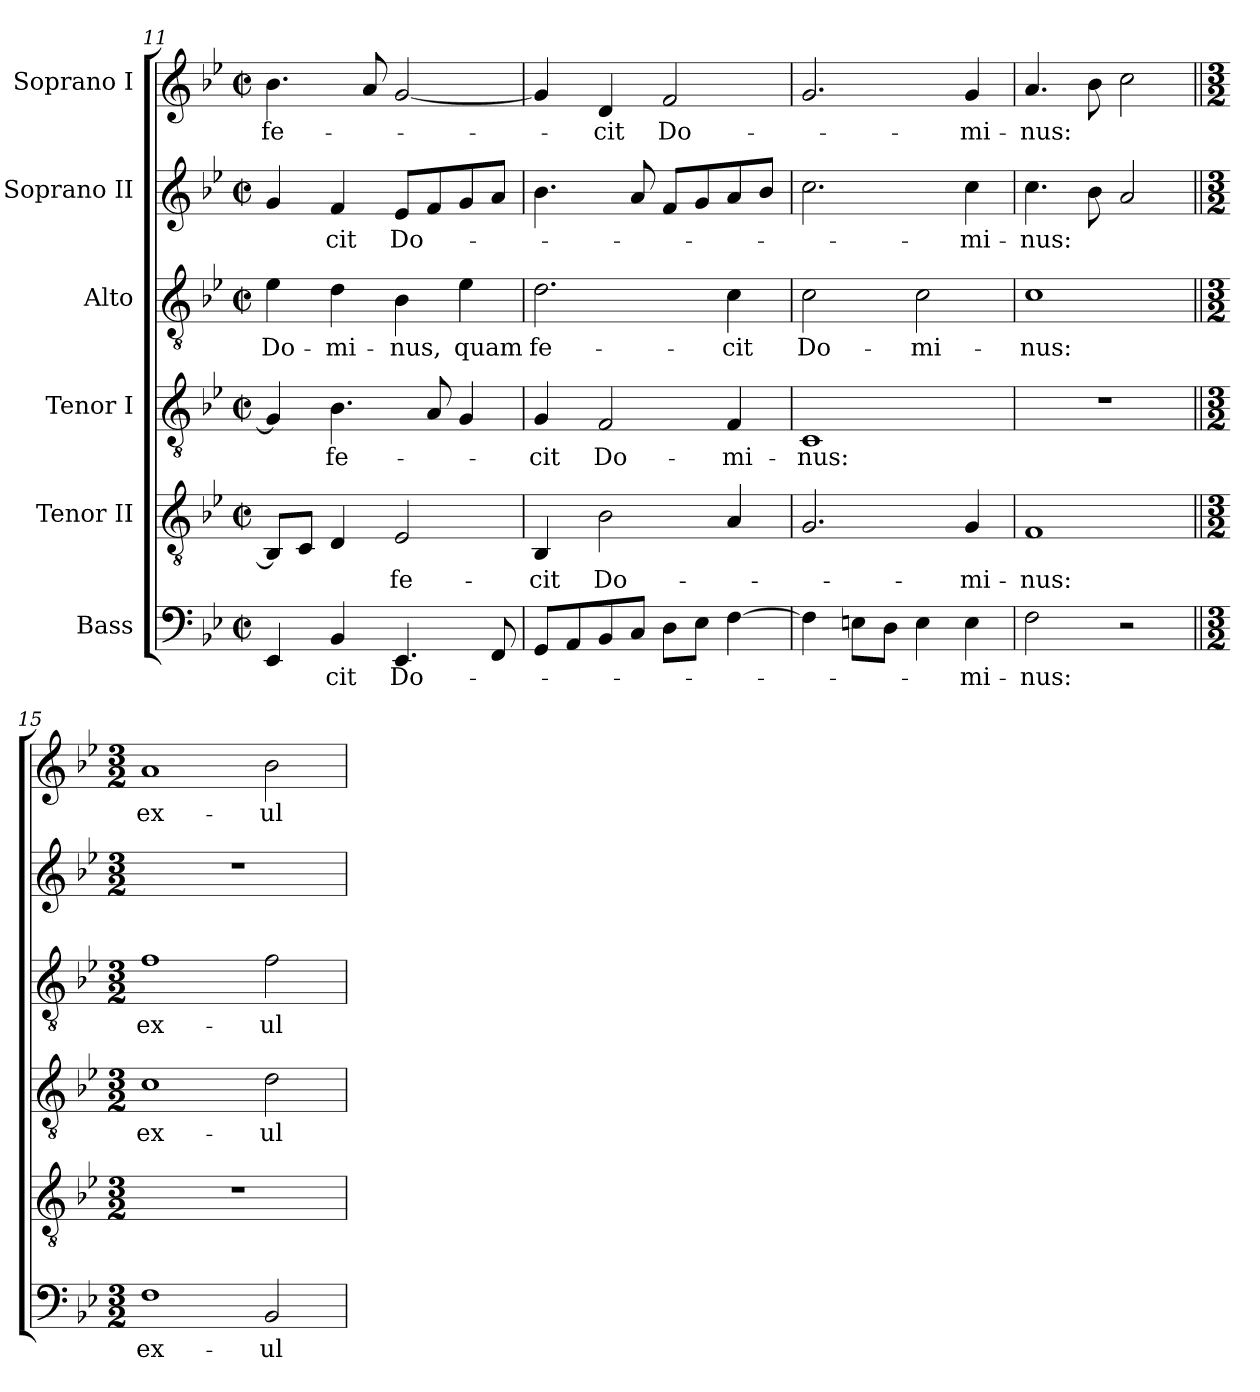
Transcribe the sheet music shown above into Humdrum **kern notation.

**kern	**text	**kern	**text	**kern	**text	**kern	**text	**kern	**text	**kern	**text
*part6	*part6	*part5	*part5	*part4	*part4	*part3	*part3	*part2	*part2	*part1	*part1
*staff6	*staff6	*staff5	*staff5	*staff4	*staff4	*staff3	*staff3	*staff2	*staff2	*staff1	*staff1
*I"Bass	*	*I"Tenor II	*	*I"Tenor I	*	*I"Alto	*	*I"Soprano II	*	*I"Soprano I	*
!!LO:PB:g=z
*clefF4	*	*clefGv2	*	*clefGv2	*	*clefGv2	*	*clefG2	*	*clefG2	*
*ITrd7c12	*	*ITrd7c12	*	*ITrd7c12	*	*	*	*	*	*	*
*k[b-e-]	*	*k[b-e-]	*	*k[b-e-]	*	*k[b-e-]	*	*k[b-e-]	*	*k[b-e-]	*
*B-:	*	*B-:	*	*B-:	*	*B-:	*	*B-:	*	*B-:	*
*M2/2	*	*M2/2	*	*M2/2	*	*M2/2	*	*M2/2	*	*M2/2	*
*met(c|)	*	*met(c|)	*	*met(c|)	*	*met(c|)	*	*met(c|)	*	*met(c|)	*
=11	=11	=11	=11	=11	=11	=11	=11	=11	=11	=11	=11
!	!	!	!	!	!	!	!LO:LY:b:color=#000000	!	!	!	!
!	!	!	!	!	!	!	!	!	!	!	!LO:LY:b:color=#000000
4EEE-i/	.	8BBB-i/L]	.	4GGi/]	.	4e-i\	Do-	4gi/	.	4.b-i\	fe-
.	.	8CCi/J	.	.	.	.	.	.	.	.	.
!	!LO:LY:b:color=#000000	!	!	!	!	!	!	!	!	!	!
!	!	!	!	!	!LO:LY:b:color=#000000	!	!	!	!	!	!
!	!	!	!	!	!	!	!LO:LY:b:color=#000000	!	!	!	!
!	!	!	!	!	!	!	!	!	!LO:LY:b:color=#000000	!	!
4BBB-i/	-cit	4DDi/	.	4.BB-i\	fe-	4di\	-mi-	4fi/	-cit	.	.
.	.	.	.	.	.	.	.	.	.	8ai/	.
!	!LO:LY:b:color=#000000	!	!	!	!	!	!	!	!	!	!
!	!	!	!LO:LY:b:color=#000000	!	!	!	!	!	!	!	!
!	!	!	!	!	!	!	!LO:LY:b:color=#000000	!	!	!	!
!	!	!	!	!	!	!	!	!	!LO:LY:b:color=#000000	!	!
4.EEE-i/	Do-	2EE-i/	fe-	.	.	4B-i\	-nus,	8e-i/L	Do-	[<2gi/	.
.	.	.	.	8AAi/	.	.	.	8fi/	.	.	.
!	!	!	!	!	!	!	!LO:LY:b:color=#000000	!	!	!	!
.	.	.	.	4GGi/	.	4e-i\	quam	8gi/	.	.	.
8FFFi/	.	.	.	.	.	.	.	8ai/J	.	.	.
=12	=12	=12	=12	=12	=12	=12	=12	=12	=12	=12	=12
!	!	!	!LO:LY:b:color=#000000	!	!	!	!	!	!	!	!
!	!	!	!	!	!LO:LY:b:color=#000000	!	!	!	!	!	!
!	!	!	!	!	!	!	!LO:LY:b:color=#000000	!	!	!	!
8GGGi/L	.	4BBB-i/	-cit	4GGi/	-cit	2.di\	fe-	4.b-i\	.	4gi/]	.
8AAAi/	.	.	.	.	.	.	.	.	.	.	.
!	!	!	!LO:LY:b:color=#000000	!	!	!	!	!	!	!	!
!	!	!	!	!	!LO:LY:b:color=#000000	!	!	!	!	!	!
!	!	!	!	!	!	!	!	!	!	!	!LO:LY:b:color=#000000
8BBB-i/	.	2BB-i\	Do-	2FFi/	Do-	.	.	.	.	4di/	-cit
8CCi/J	.	.	.	.	.	.	.	8ai/	.	.	.
!	!	!	!	!	!	!	!	!	!	!	!LO:LY:b:color=#000000
8DDi\L	.	.	.	.	.	.	.	8fi/L	.	2fi/	Do-
8EE-i\J	.	.	.	.	.	.	.	8gi/	.	.	.
!	!	!	!	!	!LO:LY:b:color=#000000	!	!	!	!	!	!
!	!	!	!	!	!	!	!LO:LY:b:color=#000000	!	!	!	!
[>4FFi\	.	4AAi/	.	4FFi/	-mi-	4ci\	-cit	8ai/	.	.	.
.	.	.	.	.	.	.	.	8b-i/J	.	.	.
=13	=13	=13	=13	=13	=13	=13	=13	=13	=13	=13	=13
!	!	!	!	!	!LO:LY:b:color=#000000	!	!	!	!	!	!
!	!	!	!	!	!	!	!LO:LY:b:color=#000000	!	!	!	!
4FFi\]	.	2.GGi/	.	1CCi	-nus:	2ci\	Do-	2.cci\	.	2.gi/	.
8EEni\L	.	.	.	.	.	.	.	.	.	.	.
8DDi\J	.	.	.	.	.	.	.	.	.	.	.
!	!	!	!	!	!	!	!LO:LY:b:color=#000000	!	!	!	!
4EEi\	.	.	.	.	.	2ci\	-mi-	.	.	.	.
!	!LO:LY:b:color=#000000	!	!	!	!	!	!	!	!	!	!
!	!	!	!LO:LY:b:color=#000000	!	!	!	!	!	!	!	!
!	!	!	!	!	!	!	!	!	!LO:LY:b:color=#000000	!	!
!	!	!	!	!	!	!	!	!	!	!	!LO:LY:b:color=#000000
4EEi\	-mi-	4GGi/	-mi-	.	.	.	.	4cci\	-mi-	4gi/	-mi-
=14	=14	=14	=14	=14	=14	=14	=14	=14	=14	=14	=14
!	!LO:LY:b:color=#000000	!	!	!	!	!	!	!	!	!	!
!	!	!	!LO:LY:b:color=#000000	!	!	!	!	!	!	!	!
!	!	!	!	!	!	!	!LO:LY:b:color=#000000	!	!	!	!
!	!	!	!	!	!	!	!	!	!LO:LY:b:color=#000000	!	!
!	!	!	!	!	!	!	!	!	!	!	!LO:LY:b:color=#000000
2FFi\	-nus:	1FFi	-nus:	1r	.	1ci	-nus:	4.cci\	-nus:	4.ai/	-nus:
.	.	.	.	.	.	.	.	8b-i\	.	8b-i\	.
2r	.	.	.	.	.	.	.	2ai/	.	2cci\	.
!!LO:LB:g=z
=15||	=15||	=15||	=15||	=15||	=15||	=15||	=15||	=15||	=15||	=15||	=15||
*M3/2	*	*M3/2	*	*M3/2	*	*M3/2	*	*M3/2	*	*M3/2	*
!	!LO:LY:b:color=#000000	!LO:N:vis=1	!	!	!	!	!	!	!	!	!
!	!	!	!	!	!LO:LY:b:color=#000000	!	!	!	!	!	!
!	!	!	!	!	!	!	!LO:LY:b:color=#000000	!LO:N:vis=1	!	!	!
!	!	!	!	!	!	!	!	!	!	!	!LO:LY:b:color=#000000
1FFi	ex-	1.r	.	1Ci	ex-	1fi	ex-	1.r	.	1ai	ex-
!	!LO:LY:b:color=#000000	!	!	!	!	!	!	!	!	!	!
!	!	!	!	!	!LO:LY:b:color=#000000	!	!	!	!	!	!
!	!	!	!	!	!	!	!LO:LY:b:color=#000000	!	!	!	!
!	!	!	!	!	!	!	!	!	!	!	!LO:LY:b:color=#000000
2BBB-i/	-ul-	.	.	2Di\	-ul-	2fi\	-ul-	.	.	2b-i\	-ul-
=	=	=	=	=	=	=	=	=	=	=	=
*-	*-	*-	*-	*-	*-	*-	*-	*-	*-	*-	*-
